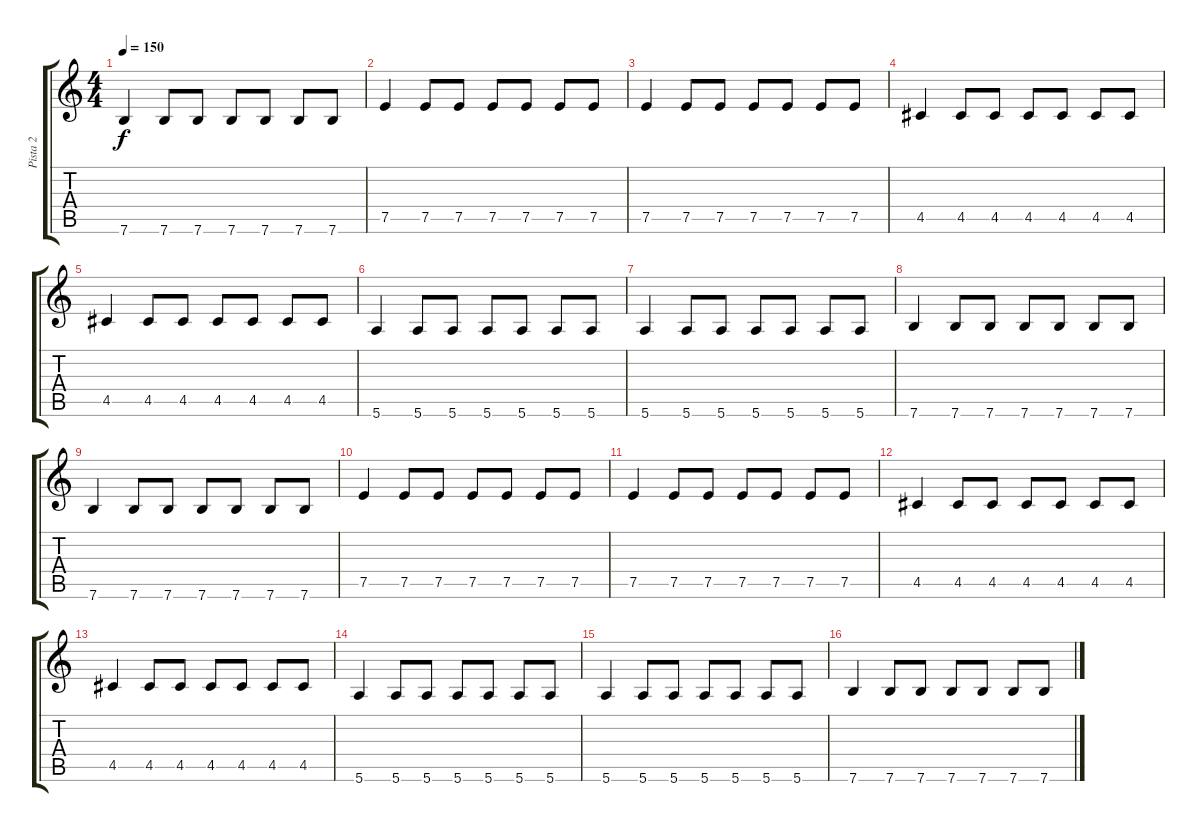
\track ("Pista 2" "Pista 2") {instrument electricbassfinger}
\staff {score tabs}
\tuning (E4 B3 G3 D3 A2 E2) {hide}
\ts (4 4)
\tempo 150
\clef g2
\ks c
7.6.4{dy f} 7.6.8 7.6.8 7.6.8 7.6.8 7.6.8 7.6.8 |
7.5.4 7.5.8 7.5.8 7.5.8 7.5.8 7.5.8 7.5.8 |
7.5.4 7.5.8 7.5.8 7.5.8 7.5.8 7.5.8 7.5.8 |
4.5.4 4.5.8 4.5.8 4.5.8 4.5.8 4.5.8 4.5.8 |
4.5.4 4.5.8 4.5.8 4.5.8 4.5.8 4.5.8 4.5.8 |
5.6.4 5.6.8 5.6.8 5.6.8 5.6.8 5.6.8 5.6.8 |
5.6.4 5.6.8 5.6.8 5.6.8 5.6.8 5.6.8 5.6.8 |
7.6.4 7.6.8 7.6.8 7.6.8 7.6.8 7.6.8 7.6.8 |
7.6.4 7.6.8 7.6.8 7.6.8 7.6.8 7.6.8 7.6.8 |
7.5.4 7.5.8 7.5.8 7.5.8 7.5.8 7.5.8 7.5.8 |
7.5.4 7.5.8 7.5.8 7.5.8 7.5.8 7.5.8 7.5.8 |
4.5.4 4.5.8 4.5.8 4.5.8 4.5.8 4.5.8 4.5.8 |
4.5.4 4.5.8 4.5.8 4.5.8 4.5.8 4.5.8 4.5.8 |
5.6.4 5.6.8 5.6.8 5.6.8 5.6.8 5.6.8 5.6.8 |
5.6.4 5.6.8 5.6.8 5.6.8 5.6.8 5.6.8 5.6.8 |
7.6.4 7.6.8 7.6.8 7.6.8 7.6.8 7.6.8 7.6.8
